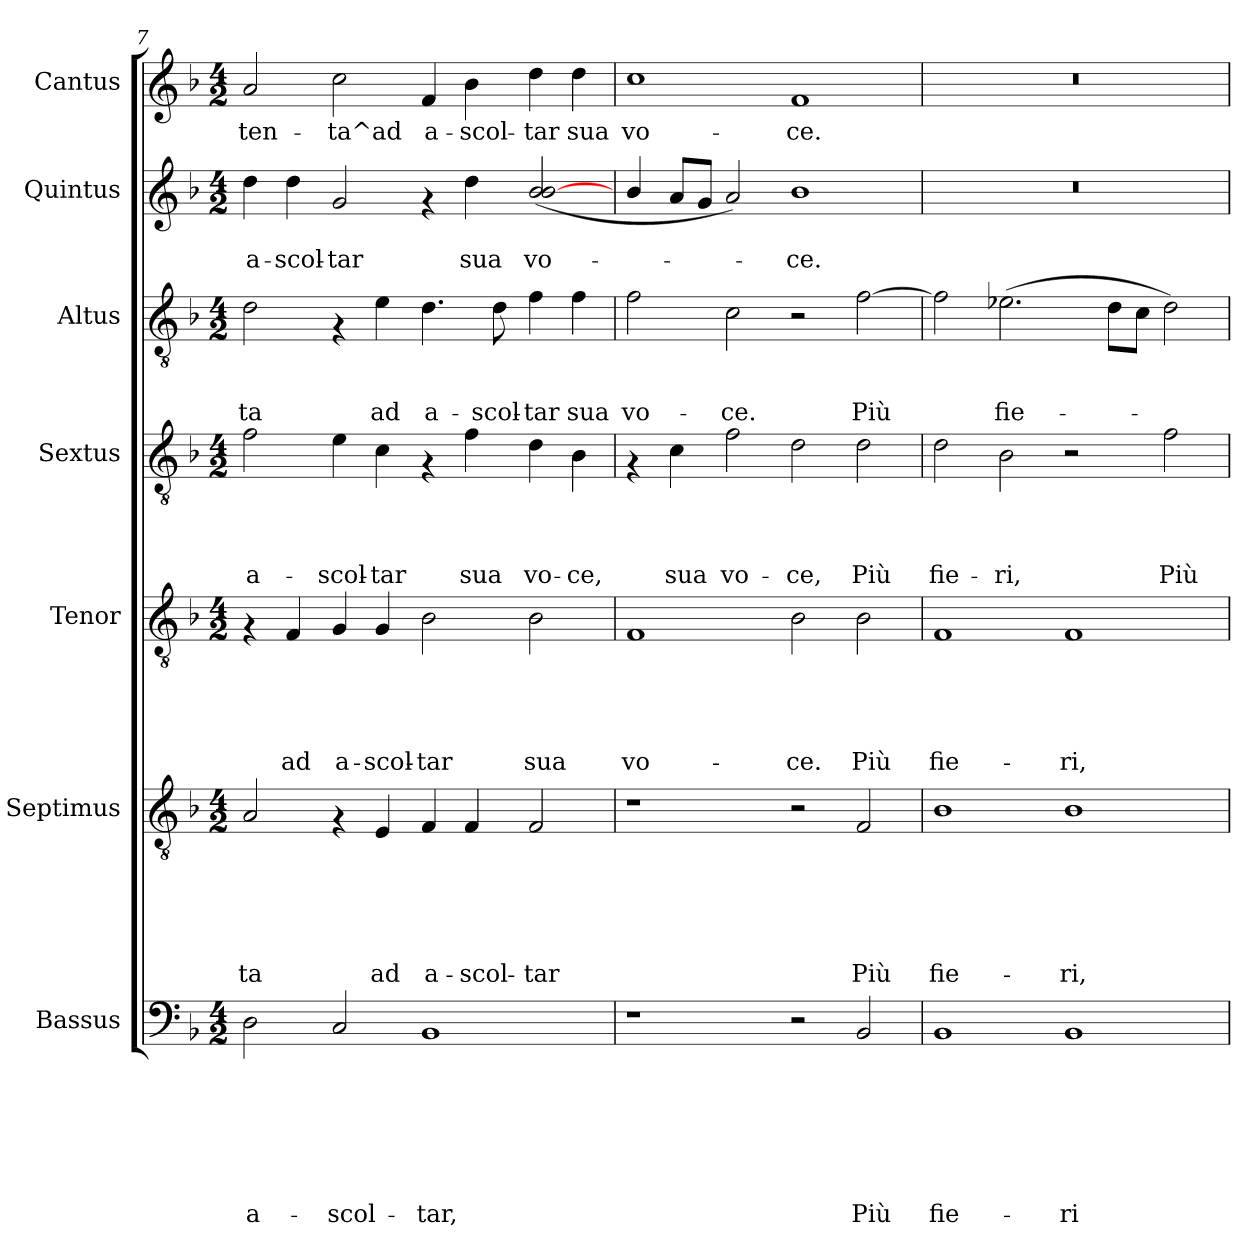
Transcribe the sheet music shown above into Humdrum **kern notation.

**kern	**text	**text	**text	**text	**text	**text	**text	**kern	**text	**text	**text	**text	**text	**text	**kern	**text	**text	**text	**text	**text	**kern	**text	**text	**text	**text	**kern	**text	**text	**text	**kern	**text	**text	**kern	**text
*part7	*part7	*part7	*part7	*part7	*part7	*part7	*part7	*part6	*part6	*part6	*part6	*part6	*part6	*part6	*part5	*part5	*part5	*part5	*part5	*part5	*part4	*part4	*part4	*part4	*part4	*part3	*part3	*part3	*part3	*part2	*part2	*part2	*part1	*part1
*staff7	*staff7	*staff7	*staff7	*staff7	*staff7	*staff7	*staff7	*staff6	*staff6	*staff6	*staff6	*staff6	*staff6	*staff6	*staff5	*staff5	*staff5	*staff5	*staff5	*staff5	*staff4	*staff4	*staff4	*staff4	*staff4	*staff3	*staff3	*staff3	*staff3	*staff2	*staff2	*staff2	*staff1	*staff1
*I"Bassus	*	*	*	*	*	*	*	*I"Septimus	*	*	*	*	*	*	*I"Tenor	*	*	*	*	*	*I"Sextus	*	*	*	*	*I"Altus	*	*	*	*I"Quintus	*	*	*I"Cantus	*
*clefF4	*	*	*	*	*	*	*	*clefGv2	*	*	*	*	*	*	*clefGv2	*	*	*	*	*	*clefGv2	*	*	*	*	*clefGv2	*	*	*	*clefG2	*	*	*clefG2	*
*k[b-]	*	*	*	*	*	*	*	*k[b-]	*	*	*	*	*	*	*k[b-]	*	*	*	*	*	*k[b-]	*	*	*	*	*k[b-]	*	*	*	*k[b-]	*	*	*k[b-]	*
*F:	*	*	*	*	*	*	*	*F:	*	*	*	*	*	*	*F:	*	*	*	*	*	*F:	*	*	*	*	*F:	*	*	*	*F:	*	*	*F:	*
*M4/2	*	*	*	*	*	*	*	*M4/2	*	*	*	*	*	*	*M4/2	*	*	*	*	*	*M4/2	*	*	*	*	*M4/2	*	*	*	*M4/2	*	*	*M4/2	*
=7	=7	=7	=7	=7	=7	=7	=7	=7	=7	=7	=7	=7	=7	=7	=7	=7	=7	=7	=7	=7	=7	=7	=7	=7	=7	=7	=7	=7	=7	=7	=7	=7	=7	=7
!	!	!	!	!	!	!	!LO:LY:b	!	!	!	!	!	!	!LO:LY:b	!	!	!	!	!	!	!	!	!	!	!LO:LY:b	!	!	!	!LO:LY:b	!	!	!LO:LY:b	!	!LO:LY:b
2D\	.	.	.	.	.	.	a-	2A/	.	.	.	.	.	-ta	4rF	.	.	.	.	.	2f\	.	.	.	a-	2d\	.	.	-ta	4dd\	.	a-	2a/	-ten-
!	!	!	!	!	!	!	!	!	!	!	!	!	!	!	!	!	!	!	!	!LO:LY:b	!	!	!	!	!	!	!	!	!	!	!	!LO:LY:b	!	!
.	.	.	.	.	.	.	.	.	.	.	.	.	.	.	4F/	.	.	.	.	ad	.	.	.	.	.	.	.	.	.	4dd\	.	-scol-	.	.
!	!	!	!	!	!	!	!LO:LY:b	!	!	!	!	!	!	!	!	!	!	!	!	!LO:LY:b	!	!	!	!	!LO:LY:b	!	!	!	!	!	!	!LO:LY:b	!	!LO:LY:b
2C/	.	.	.	.	.	.	-scol-	4rF	.	.	.	.	.	.	4G/	.	.	.	.	a-	4e\	.	.	.	-scol-	4rF	.	.	.	2g/	.	-tar	2cc\	-ta^ad
!	!	!	!	!	!	!	!	!	!	!	!	!	!	!LO:LY:b	!	!	!	!	!	!LO:LY:b	!	!	!	!	!LO:LY:b	!	!	!	!LO:LY:b	!	!	!	!	!
.	.	.	.	.	.	.	.	4E/	.	.	.	.	.	ad	4G/	.	.	.	.	-scol-	4c\	.	.	.	-tar	4e\	.	.	ad	.	.	.	.	.
!	!	!	!	!	!	!	!LO:LY:b	!	!	!	!	!	!	!LO:LY:b	!	!	!	!	!	!LO:LY:b	!	!	!	!	!	!	!	!	!LO:LY:b	!	!	!	!	!LO:LY:b
1BB-	.	.	.	.	.	.	-tar,	4F/	.	.	.	.	.	a-	2B-\	.	.	.	.	-tar	4rF	.	.	.	.	4.d\	.	.	a-	4rf	.	.	4f/	a-
!	!	!	!	!	!	!	!	!	!	!	!	!	!	!LO:LY:b	!	!	!	!	!	!	!	!	!	!	!LO:LY:b	!	!	!	!	!	!	!LO:LY:b	!	!LO:LY:b
.	.	.	.	.	.	.	.	4F/	.	.	.	.	.	-scol-	.	.	.	.	.	.	4f\	.	.	.	sua	.	.	.	.	4dd\	.	sua	4b-\	-scol-
!	!	!	!	!	!	!	!	!	!	!	!	!	!	!	!	!	!	!	!	!	!	!	!	!	!	!	!	!	!LO:LY:b	!	!	!	!	!
.	.	.	.	.	.	.	.	.	.	.	.	.	.	.	.	.	.	.	.	.	.	.	.	.	.	8d\	.	.	-scol-	.	.	.	.	.
!	!	!	!	!	!	!	!	!	!	!	!	!	!	!LO:LY:b	!	!	!	!	!	!LO:LY:b	!	!	!	!	!LO:LY:b	!	!	!	!LO:LY:b	!	!	!LO:LY:b	!	!LO:LY:b
.	.	.	.	.	.	.	.	2F/	.	.	.	.	.	-tar	2B-\	.	.	.	.	sua	4d\	.	.	.	vo-	4f\	.	.	-tar	(<2b-/ [<2b-/	.	vo-	4dd\	-tar
!	!	!	!	!	!	!	!	!	!	!	!	!	!	!	!	!	!	!	!	!	!	!	!	!	!LO:LY:b	!	!	!	!LO:LY:b	!	!	!	!	!LO:LY:b
.	.	.	.	.	.	.	.	.	.	.	.	.	.	.	.	.	.	.	.	.	4B-\	.	.	.	-ce,	4f\	.	.	sua	.	.	.	4dd\	sua
=8	=8	=8	=8	=8	=8	=8	=8	=8	=8	=8	=8	=8	=8	=8	=8	=8	=8	=8	=8	=8	=8	=8	=8	=8	=8	=8	=8	=8	=8	=8	=8	=8	=8	=8
!	!	!	!	!	!	!	!	!	!	!	!	!	!	!	!	!	!	!	!	!LO:LY:b	!	!	!	!	!	!	!	!	!LO:LY:b	!	!	!	!	!LO:LY:b
1r	.	.	.	.	.	.	.	1r	.	.	.	.	.	.	1F	.	.	.	.	vo-	4rF	.	.	.	.	2f\	.	.	vo-	4b-/	.	.	1cc	vo-
!	!	!	!	!	!	!	!	!	!	!	!	!	!	!	!	!	!	!	!	!	!	!	!	!	!LO:LY:b	!	!	!	!	!	!	!	!	!
.	.	.	.	.	.	.	.	.	.	.	.	.	.	.	.	.	.	.	.	.	4c\	.	.	.	sua	.	.	.	.	8a/L	.	.	.	.
.	.	.	.	.	.	.	.	.	.	.	.	.	.	.	.	.	.	.	.	.	.	.	.	.	.	.	.	.	.	8g/J	.	.	.	.
!	!	!	!	!	!	!	!	!	!	!	!	!	!	!	!	!	!	!	!	!	!	!	!	!	!LO:LY:b	!	!	!	!LO:LY:b	!	!	!	!	!
.	.	.	.	.	.	.	.	.	.	.	.	.	.	.	.	.	.	.	.	.	2f\	.	.	.	vo-	2c\	.	.	-ce.	2a/)	.	.	.	.
!	!	!	!	!	!	!	!	!	!	!	!	!	!	!	!	!	!	!	!	!LO:LY:b	!	!	!	!	!LO:LY:b	!	!	!	!	!	!	!LO:LY:b	!	!LO:LY:b
2r	.	.	.	.	.	.	.	2r	.	.	.	.	.	.	2B-\	.	.	.	.	-ce.	2d\	.	.	.	-ce,	2r	.	.	.	1b-	.	-ce.	1f	-ce.
!	!	!	!	!	!	!	!LO:LY:b	!	!	!	!	!	!	!LO:LY:b	!	!	!	!	!	!LO:LY:b	!	!	!	!	!LO:LY:b	!	!	!	!LO:LY:b	!	!	!	!	!
2BB-/	.	.	.	.	.	.	Più	2F/	.	.	.	.	.	Più	2B-\	.	.	.	.	Più	2d\	.	.	.	Più	[<2f\	.	.	Più	.	.	.	.	.
!!LO:PB:g=z
=9	=9	=9	=9	=9	=9	=9	=9	=9	=9	=9	=9	=9	=9	=9	=9	=9	=9	=9	=9	=9	=9	=9	=9	=9	=9	=9	=9	=9	=9	=9	=9	=9	=9	=9
!	!	!	!	!	!	!	!LO:LY:b	!	!	!	!	!	!	!LO:LY:b	!	!	!	!	!	!LO:LY:b	!	!	!	!	!LO:LY:b	!	!	!	!	!	!	!	!	!
1BB-	.	.	.	.	.	.	fie-	1B-	.	.	.	.	.	fie-	1F	.	.	.	.	fie-	2d\	.	.	.	fie-	2f\]	.	.	.	0r	.	.	0r	.
!	!	!	!	!	!	!	!	!	!	!	!	!	!	!	!	!	!	!	!	!	!	!	!	!	!LO:LY:b	!	!	!	!LO:LY:b	!	!	!	!	!
.	.	.	.	.	.	.	.	.	.	.	.	.	.	.	.	.	.	.	.	.	2B-\	.	.	.	-ri,	(>2.e-X\	.	.	fie-	.	.	.	.	.
!	!	!	!	!	!	!	!LO:LY:b	!	!	!	!	!	!	!LO:LY:b	!	!	!	!	!	!LO:LY:b	!	!	!	!	!	!	!	!	!	!	!	!	!	!
1BB-	.	.	.	.	.	.	-ri	1B-	.	.	.	.	.	-ri,	1F	.	.	.	.	-ri,	2r	.	.	.	.	.	.	.	.	.	.	.	.	.
.	.	.	.	.	.	.	.	.	.	.	.	.	.	.	.	.	.	.	.	.	.	.	.	.	.	8d\L	.	.	.	.	.	.	.	.
.	.	.	.	.	.	.	.	.	.	.	.	.	.	.	.	.	.	.	.	.	.	.	.	.	.	8c\J	.	.	.	.	.	.	.	.
!	!	!	!	!	!	!	!	!	!	!	!	!	!	!	!	!	!	!	!	!	!	!	!	!	!LO:LY:b	!	!	!	!	!	!	!	!	!
.	.	.	.	.	.	.	.	.	.	.	.	.	.	.	.	.	.	.	.	.	2f\	.	.	.	Più	2d\)	.	.	.	.	.	.	.	.
=	=	=	=	=	=	=	=	=	=	=	=	=	=	=	=	=	=	=	=	=	=	=	=	=	=	=	=	=	=	=	=	=	=	=
*-	*-	*-	*-	*-	*-	*-	*-	*-	*-	*-	*-	*-	*-	*-	*-	*-	*-	*-	*-	*-	*-	*-	*-	*-	*-	*-	*-	*-	*-	*-	*-	*-	*-	*-
